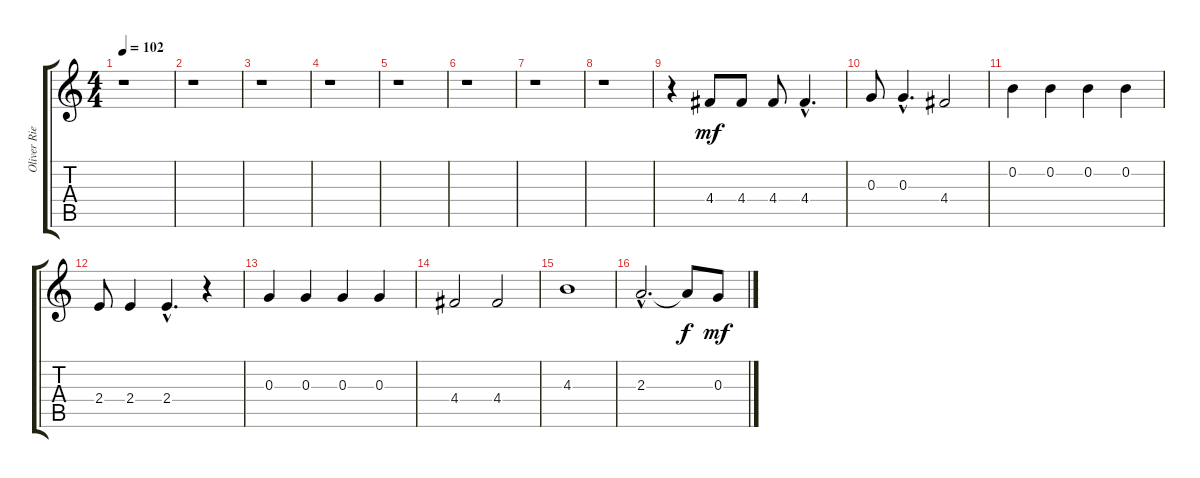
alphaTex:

\track ("Oliver Riedel" "Oliver Rie") {instrument electricbassfinger}
\staff {score tabs}
\tuning (E4 B3 G3 D3 A2 E2) {hide}
\ts (4 4)
\tempo 102
\clef g2
\ks c
r.1{dy mf} |
r.1 |
r.1 |
r.1 |
r.1 |
r.1 |
r.1 |
r.1 |
r.4 4.4.8 4.4.8 4.4.8 4.4{hac}.4{d} |
0.3.8 0.3{hac}.4{d} 4.4.2 |
0.2.4 0.2.4 0.2.4 0.2.4 |
2.4.8 2.4.4 2.4{hac}.4{d} r.4 |
0.3.4 0.3.4 0.3.4 0.3.4 |
4.4.2 4.4.2 |
4.3.1 |
2.3{hac}.2{d} 2.3{t}.8{dy f} 0.3.8{dy mf}
